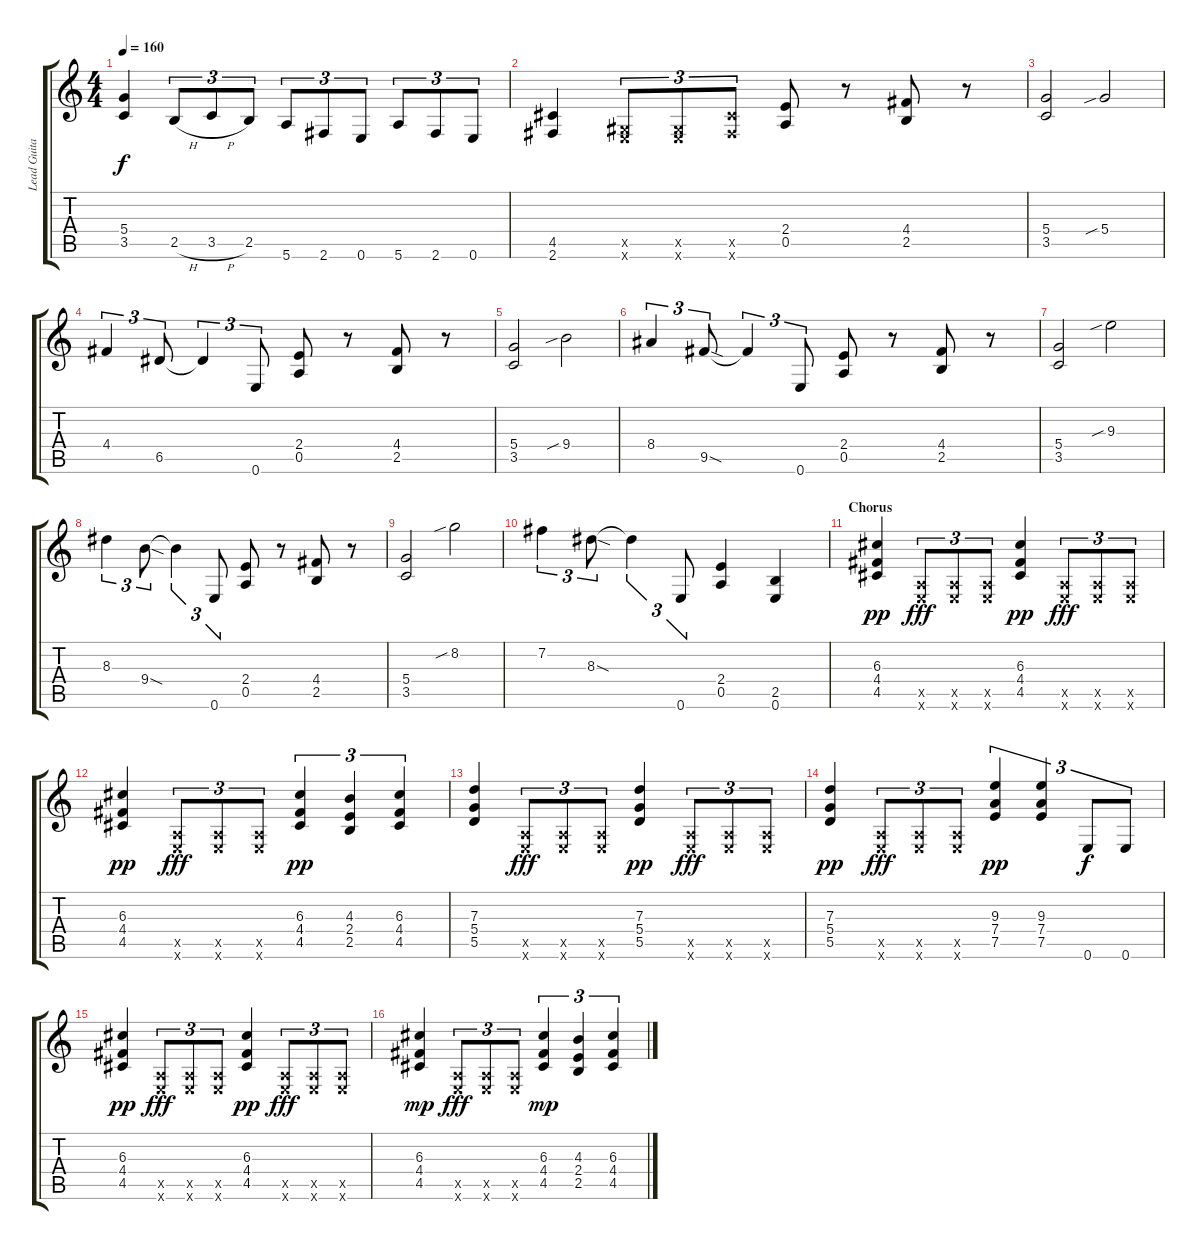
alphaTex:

\track ("Lead Guitar (Marty Friedman)" "Lead Guita") {instrument distortionguitar}
\staff {score tabs}
\tuning (E4 B3 G3 D3 A2 E2) {hide}
\ts (4 4)
\tempo 160
\clef g2
\ks c
(5.4 3.5).4{dy f} 2.5{h}.8{tu (3 2)} 3.5{h}.8{tu (3 2)} 2.5.8{tu (3 2)} 5.6.8{tu (3 2)} 2.6.8{tu (3 2)} 0.6.8{tu (3 2)} 5.6.8{tu (3 2)} 2.6.8{tu (3 2)} 0.6.8{tu (3 2)} |
(4.5 2.6).4 (-1.5{x} 0.6{x}).8{tu (3 2)} (-1.5{x} 0.6{x}).8{tu (3 2)} (4.5{x} 2.6{x}).8{tu (3 2)} (2.4 0.5).8 r.8 (4.4 2.5).8 r.8 |
(5.4 3.5).2 5.4{sib}.2 |
4.4.4{tu (3 2)} 6.5.8{tu (3 2)} 6.5{t}.4{tu (3 2)} 0.6.8{tu (3 2)} (2.4 0.5).8 r.8 (4.4 2.5).8 r.8 |
(5.4 3.5).2 9.4{sib}.2 |
8.4.4{tu (3 2)} 9.5{sod}.8{tu (3 2)} 9.5{t}.4{tu (3 2)} 0.6.8{tu (3 2)} (2.4 0.5).8 r.8 (4.4 2.5).8 r.8 |
(5.4 3.5).2 9.3{sib}.2 |
8.3.4{tu (3 2)} 9.4{sod}.8{tu (3 2)} 9.4{t}.4{tu (3 2)} 0.6.8{tu (3 2)} (2.4 0.5).8 r.8 (4.4 2.5).8 r.8 |
(5.4 3.5).2 8.2{sib}.2 |
7.2.4{tu (3 2)} 8.3{sod}.8{tu (3 2)} 8.3{t}.4{tu (3 2)} 0.6.8{tu (3 2)} (2.4 0.5).4 (2.5 0.6).4 |
\section ("" "Chorus")
(6.3 4.4 4.5).4{dy pp} (0.5{x} 0.6{x}).8{tu (3 2) dy fff} (0.5{x} 0.6{x}).8{tu (3 2)} (0.5{x} 0.6{x}).8{tu (3 2)} (6.3 4.4 4.5).4{dy pp} (0.5{x} 0.6{x}).8{tu (3 2) dy fff} (0.5{x} 0.6{x}).8{tu (3 2)} (0.5{x} 0.6{x}).8{tu (3 2)} |
(6.3 4.4 4.5).4{dy pp} (0.5{x} 0.6{x}).8{tu (3 2) dy fff} (0.5{x} 0.6{x}).8{tu (3 2)} (0.5{x} 0.6{x}).8{tu (3 2)} (6.3 4.4 4.5).4{tu (3 2) dy pp} (4.3 2.4 2.5).4{tu (3 2)} (6.3 4.4 4.5).4{tu (3 2)} |
(7.3 5.4 5.5).4 (0.5{x} 0.6{x}).8{tu (3 2) dy fff} (0.5{x} 0.6{x}).8{tu (3 2)} (0.5{x} 0.6{x}).8{tu (3 2)} (7.3 5.4 5.5).4{dy pp} (0.5{x} 0.6{x}).8{tu (3 2) dy fff} (0.5{x} 0.6{x}).8{tu (3 2)} (0.5{x} 0.6{x}).8{tu (3 2)} |
(7.3 5.4 5.5).4{dy pp} (0.5{x} 0.6{x}).8{tu (3 2) dy fff} (0.5{x} 0.6{x}).8{tu (3 2)} (0.5{x} 0.6{x}).8{tu (3 2)} (9.3 7.4 7.5).4{tu (3 2) dy pp} (9.3 7.4 7.5).4{tu (3 2)} 0.6.8{tu (3 2) dy f} 0.6.8{tu (3 2)} |
(6.3 4.4 4.5).4{dy pp} (0.5{x} 0.6{x}).8{tu (3 2) dy fff} (0.5{x} 0.6{x}).8{tu (3 2)} (0.5{x} 0.6{x}).8{tu (3 2)} (6.3 4.4 4.5).4{dy pp} (0.5{x} 0.6{x}).8{tu (3 2) dy fff} (0.5{x} 0.6{x}).8{tu (3 2)} (0.5{x} 0.6{x}).8{tu (3 2)} |
(6.3 4.4 4.5).4{dy mp} (0.5{x} 0.6{x}).8{tu (3 2) dy fff} (0.5{x} 0.6{x}).8{tu (3 2)} (0.5{x} 0.6{x}).8{tu (3 2)} (6.3 4.4 4.5).4{tu (3 2) dy mp} (4.3 2.4 2.5).4{tu (3 2)} (6.3 4.4 4.5).4{tu (3 2)}
